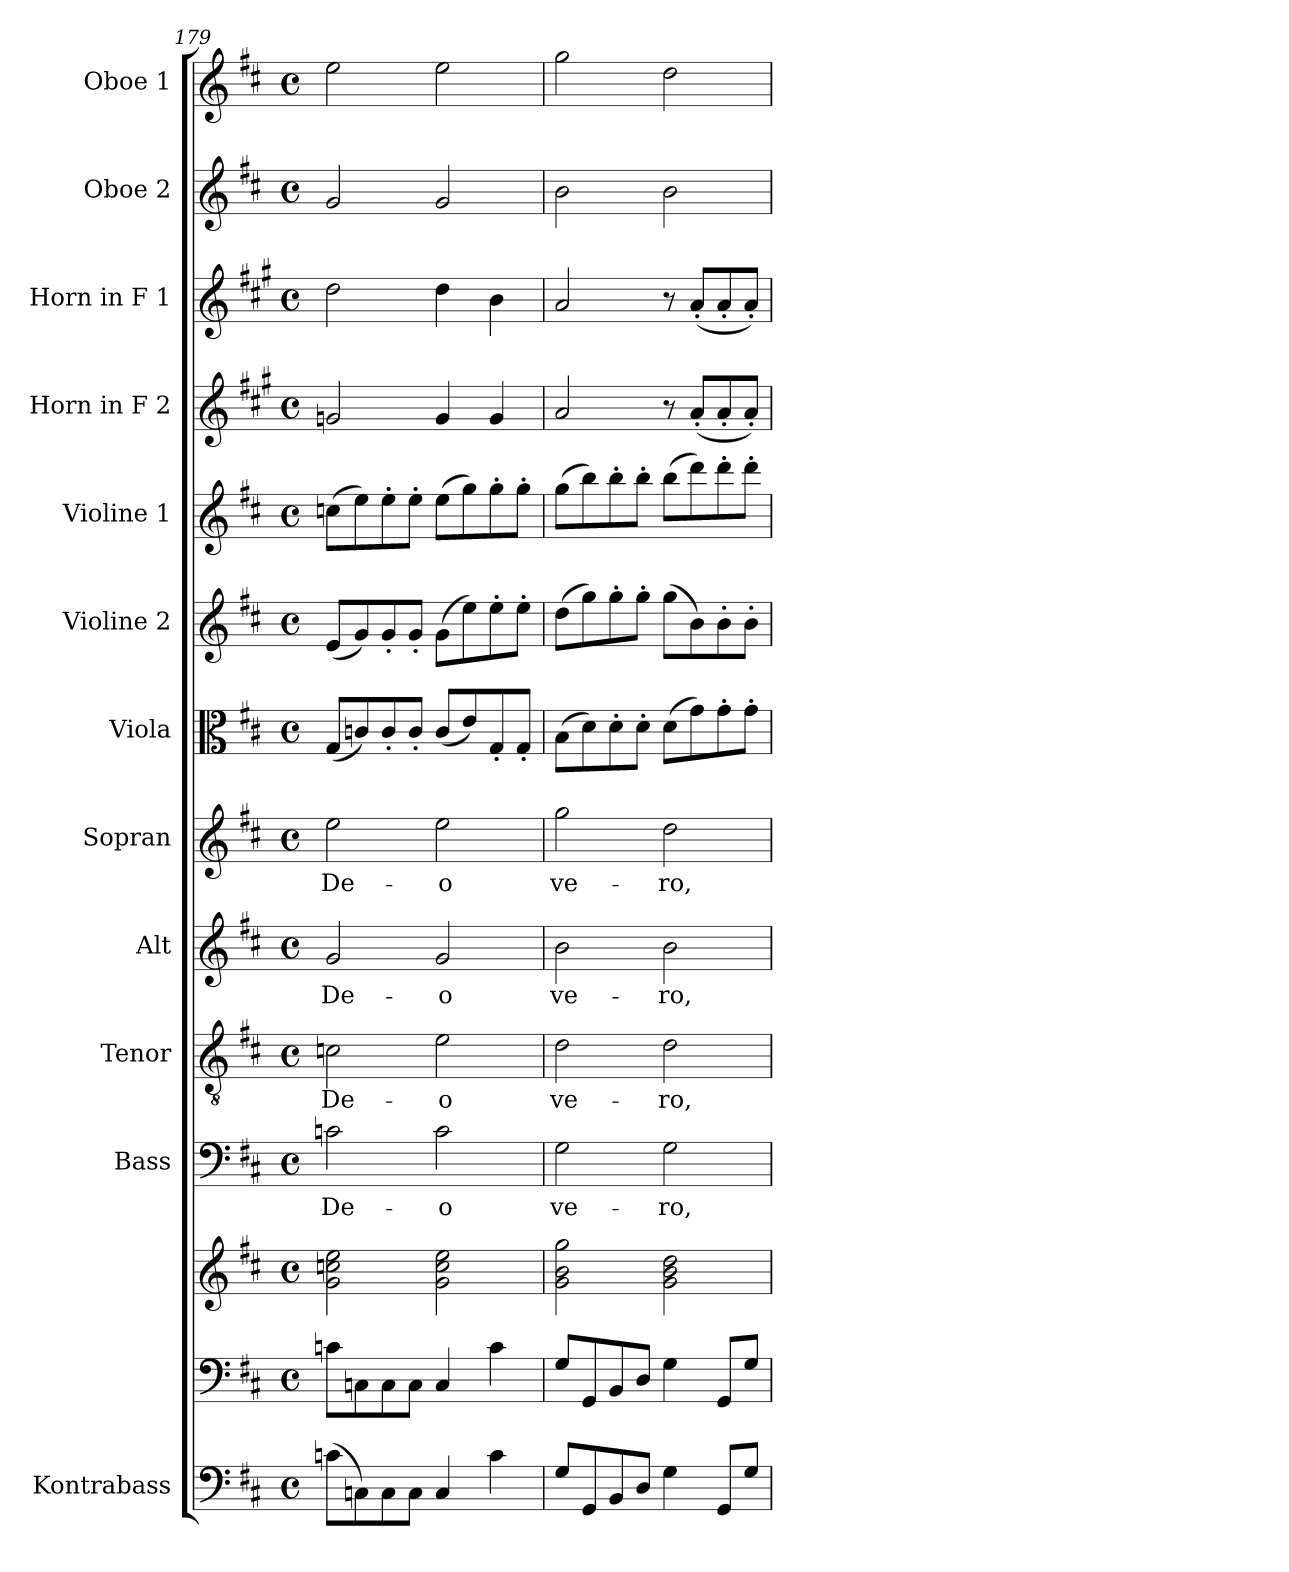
**kern	**kern	**kern	**kern	**text	**kern	**text	**kern	**text	**kern	**text	**kern	**kern	**kern	**kern	**kern	**kern	**kern
*part13	*part12	*part12	*part11	*part11	*part10	*part10	*part9	*part9	*part8	*part8	*part7	*part6	*part5	*part4	*part3	*part2	*part1
*staff14	*staff13	*staff12	*staff11	*staff11	*staff10	*staff10	*staff9	*staff9	*staff8	*staff8	*staff7	*staff6	*staff5	*staff4	*staff3	*staff2	*staff1
*I"Kontrabass	*	*	*I"Bass	*	*I"Tenor	*	*I"Alt	*	*I"Sopran	*	*I"Viola	*I"Violine 2	*I"Violine 1	*I"Horn in F 2	*I"Horn in F 1	*I"Oboe 2	*I"Oboe 1
*I'Kb.	*	*	*I'B.	*	*I'T.	*	*I'A.	*	*I'S.	*	*I'Vla.	*I'Vl. 2	*I'Vl. 1	*	*	*I'Ob. 2	*I'Ob. 1
*clefF4	*clefF4	*clefG2	*clefF4	*	*clefGv2	*	*clefG2	*	*clefG2	*	*clefC3	*clefG2	*clefG2	*clefG2	*clefG2	*clefG2	*clefG2
*ITrd7c12	*	*	*	*	*	*	*	*	*	*	*	*	*	*ITrd4c7	*ITrd4c7	*	*
*k[f#c#]	*k[f#c#]	*k[f#c#]	*k[f#c#]	*	*k[f#c#]	*	*k[f#c#]	*	*k[f#c#]	*	*k[f#c#]	*k[f#c#]	*k[f#c#]	*k[f#c#]	*k[f#c#]	*k[f#c#]	*k[f#c#]
*D:	*D:	*D:	*D:	*	*D:	*	*D:	*	*D:	*	*D:	*D:	*D:	*D:	*D:	*D:	*D:
*M4/4	*M4/4	*M4/4	*M4/4	*	*M4/4	*	*M4/4	*	*M4/4	*	*M4/4	*M4/4	*M4/4	*M4/4	*M4/4	*M4/4	*M4/4
*met(c)	*met(c)	*met(c)	*met(c)	*	*met(c)	*	*met(c)	*	*met(c)	*	*met(c)	*met(c)	*met(c)	*met(c)	*met(c)	*met(c)	*met(c)
=179	=179	=179	=179	=179	=179	=179	=179	=179	=179	=179	=179	=179	=179	=179	=179	=179	=179
!	!	!	!	!LO:LY:b	!	!LO:LY:b	!	!LO:LY:b	!	!LO:LY:b	!	!	!	!	!	!	!
(>8Cn\L	8cn\L	2g\ 2ccn\ 2ee\	2cn\	De-	2cn\	De-	2g/	De-	2ee\	De-	(<8G/L	(<8e/L	(>8ccn\L	2cn/	2g\	2g/	2ee\
8CCn\)	8Cn\	.	.	.	.	.	.	.	.	.	8cn/)	8g/)	8ee\)	.	.	.	.
8CC\	8C\	.	.	.	.	.	.	.	.	.	8c'</	8g'</	8ee'>\	.	.	.	.
8CC\J	8C\J	.	.	.	.	.	.	.	.	.	8c'</J	8g'</J	8ee'>\J	.	.	.	.
!	!	!	!	!LO:LY:b	!	!LO:LY:b	!	!LO:LY:b	!	!LO:LY:b	!	!	!	!	!	!	!
4CC/	4C/	2g\ 2cc\ 2ee\	2c\	-o	2e\	-o	2g/	-o	2ee\	-o	(<8c/L	(>8g\L	(>8ee\L	4c/	4g\	2g/	2ee\
.	.	.	.	.	.	.	.	.	.	.	8e/)	8ee\)	8gg\)	.	.	.	.
4C\	4c\	.	.	.	.	.	.	.	.	.	8G'</	8ee'>\	8gg'>\	4c/	4e\	.	.
.	.	.	.	.	.	.	.	.	.	.	8G'</J	8ee'>\J	8gg'>\J	.	.	.	.
=180	=180	=180	=180	=180	=180	=180	=180	=180	=180	=180	=180	=180	=180	=180	=180	=180	=180
!	!	!	!	!LO:LY:b	!	!LO:LY:b	!	!LO:LY:b	!	!LO:LY:b	!	!	!	!	!	!	!
8GG/L	8G/L	2g\ 2b\ 2gg\	2G\	ve-	2d\	ve-	2b\	ve-	2gg\	ve-	(>8B\L	(>8dd\L	(>8gg\L	2d/	2d/	2b\	2gg\
8GGG/	8GG/	.	.	.	.	.	.	.	.	.	8d\)	8gg\)	8bb\)	.	.	.	.
8BBB/	8BB/	.	.	.	.	.	.	.	.	.	8d'>\	8gg'>\	8bb'>\	.	.	.	.
8DD/J	8D/J	.	.	.	.	.	.	.	.	.	8d'>\J	8gg'>\J	8bb'>\J	.	.	.	.
!	!	!	!	!LO:LY:b	!	!LO:LY:b	!	!LO:LY:b	!	!LO:LY:b	!	!	!	!	!	!	!
4GG\	4G\	2g\ 2b\ 2dd\	2G\	-ro,	2d\	-ro,	2b\	-ro,	2dd\	-ro,	(>8d\L	(>8gg\L	(>8bb\L	8r	8r	2b\	2dd\
.	.	.	.	.	.	.	.	.	.	.	8g\)	8b\)	8ddd\)	(<8d'</L	(<8d'</L	.	.
8GGG/L	8GG/L	.	.	.	.	.	.	.	.	.	8g'>\	8b'>\	8ddd'>\	8d'</	8d'</	.	.
8GG/J	8G/J	.	.	.	.	.	.	.	.	.	8g'>\J	8b'>\J	8ddd'>\J	8d'</J)	8d'</J)	.	.
=	=	=	=	=	=	=	=	=	=	=	=	=	=	=	=	=	=
*-	*-	*-	*-	*-	*-	*-	*-	*-	*-	*-	*-	*-	*-	*-	*-	*-	*-
